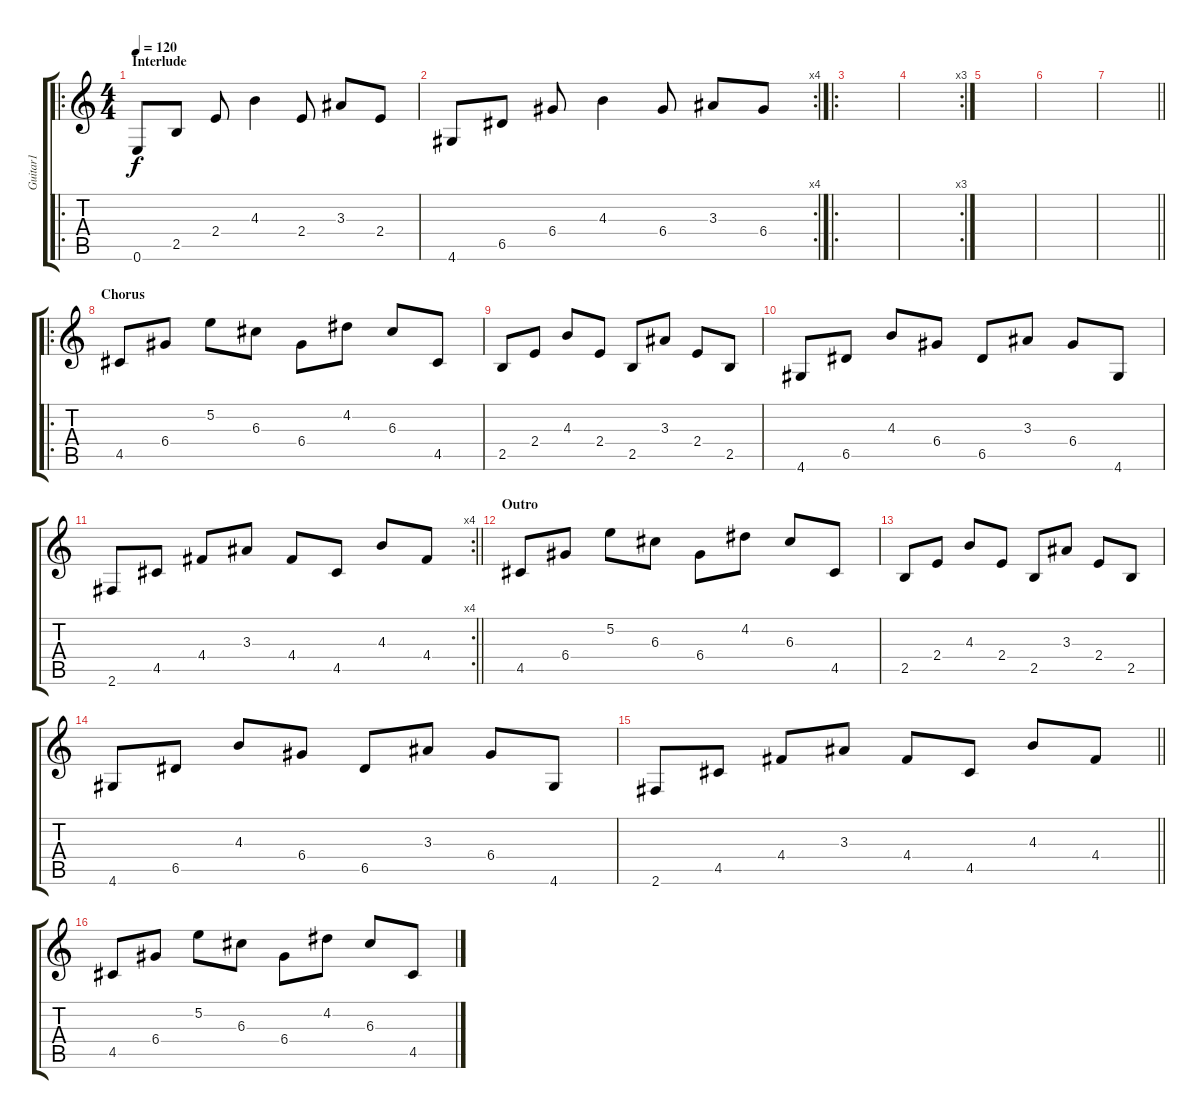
\track ("Guitar1" "Guitar1") {instrument electricguitarclean}
\staff {score tabs}
\tuning (E4 B3 G3 D3 A2 E2) {hide}
\ro
\ts (4 4)
\section ("" "Interlude")
\tempo 120
\clef g2
\ks c
0.6.8{dy f} 2.5.8 2.4.8 4.3.4 2.4.8 3.3.8 2.4.8 |
\rc 4
4.6.8 6.5.8 6.4.8 4.3.4 6.4.8 3.3.8 6.4.8 |
\ro
|
\rc 3
|
|
|
\barLineRight lightlight
|
\ro
\section ("" "Chorus")
4.5.8 6.4.8 5.2.8 6.3.8 6.4.8 4.2.8 6.3.8 4.5.8 |
2.5.8 2.4.8 4.3.8 2.4.8 2.5.8 3.3.8 2.4.8 2.5.8 |
4.6.8 6.5.8 4.3.8 6.4.8 6.5.8 3.3.8 6.4.8 4.6.8 |
\rc 4
\barLineRight lightlight
2.6.8 4.5.8 4.4.8 3.3.8 4.4.8 4.5.8 4.3.8 4.4.8 |
\section ("" "Outro")
4.5.8 6.4.8 5.2.8 6.3.8 6.4.8 4.2.8 6.3.8 4.5.8 |
2.5.8 2.4.8 4.3.8 2.4.8 2.5.8 3.3.8 2.4.8 2.5.8 |
4.6.8 6.5.8 4.3.8 6.4.8 6.5.8 3.3.8 6.4.8 4.6.8 |
\barLineRight lightlight
2.6.8 4.5.8 4.4.8 3.3.8 4.4.8 4.5.8 4.3.8 4.4.8 |
4.5.8 6.4.8 5.2.8 6.3.8 6.4.8 4.2.8 6.3.8 4.5.8
